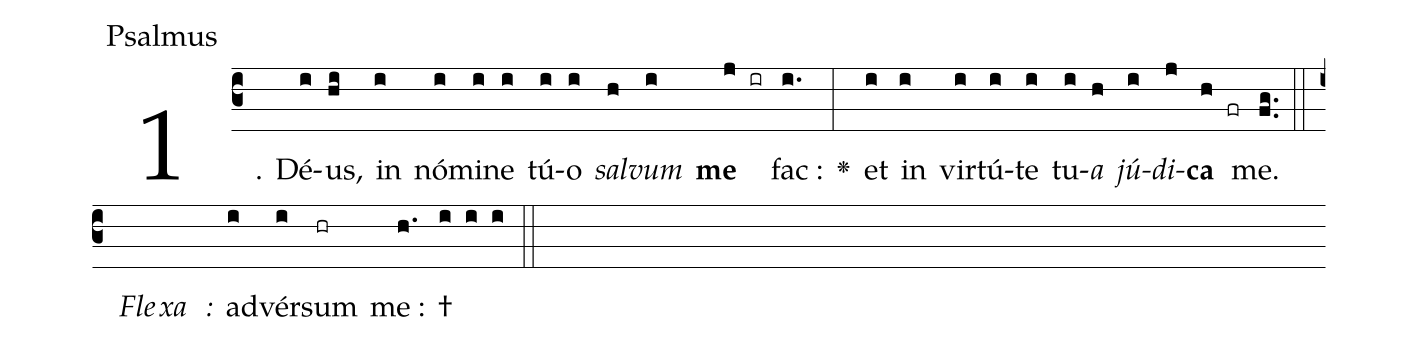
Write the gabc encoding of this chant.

office-part: Psalmus;
%%
(c3) 1.( ) Dé(i)us,(hi) in(i) nó(i)mi(i)ne(i) tú(i)o(i) <i>sal</i>(h)<i>vum</i>(i) <b>me</b>(j ir) fac :(i.) <v>\greheightstar</v>(:)
et(i) in(i) vir(i)tú(i)te(i) tu(i)<i>a</i>(h) <i>jú</i>(i)<i>di</i>(j)<b>ca</b>(h fr) me.(fg..) (::)
<i>Fle</i>()<i>xa</i>() <i>:</i>() ad(i)vér(i)sum(hr) me :(h.) †(i i i) (::)
